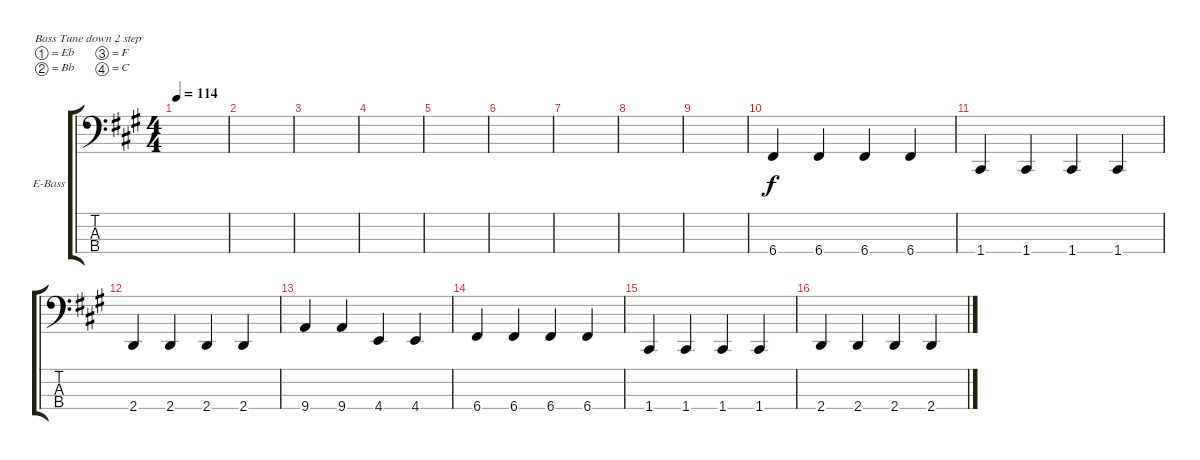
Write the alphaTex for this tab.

\defaultSystemsLayout 4
\bracketExtendMode groupsimilarinstruments
\firstSystemTrackNameOrientation horizontal
\otherSystemsTrackNameOrientation horizontal
\track ("Electric Bass" "E-Bass") {instrument electricbassfinger}
\staff {score tabs}
\tuning (Eb2 Bb1 F1 C1)
\ts (4 4)
\ac
\tempo 114
\clef f4
\ks f#minor
|
\scale
0.546468 |
\scale
0.226766 |
\scale
0.226766 |
\scale
0.333333 |
\scale
0.333333 |
\scale
0.333333 |
\scale
0.333333 |
\scale
0.333333 |
\scale
0.333333 6.4.4 6.4.4 6.4.4 6.4.4 |
\scale
0.333333 1.4.4 1.4.4 1.4.4 1.4.4 |
\scale
0.333333 2.4.4 2.4.4 2.4.4 2.4.4 |
\scale
0.333333 9.4.4 9.4.4 4.4.4 4.4.4 |
\scale
0.333333 6.4.4 6.4.4 6.4.4 6.4.4 |
\scale
0.333333 1.4.4 1.4.4 1.4.4 1.4.4 |
\scale
0.333333 2.4.4 2.4.4 2.4.4 2.4.4
